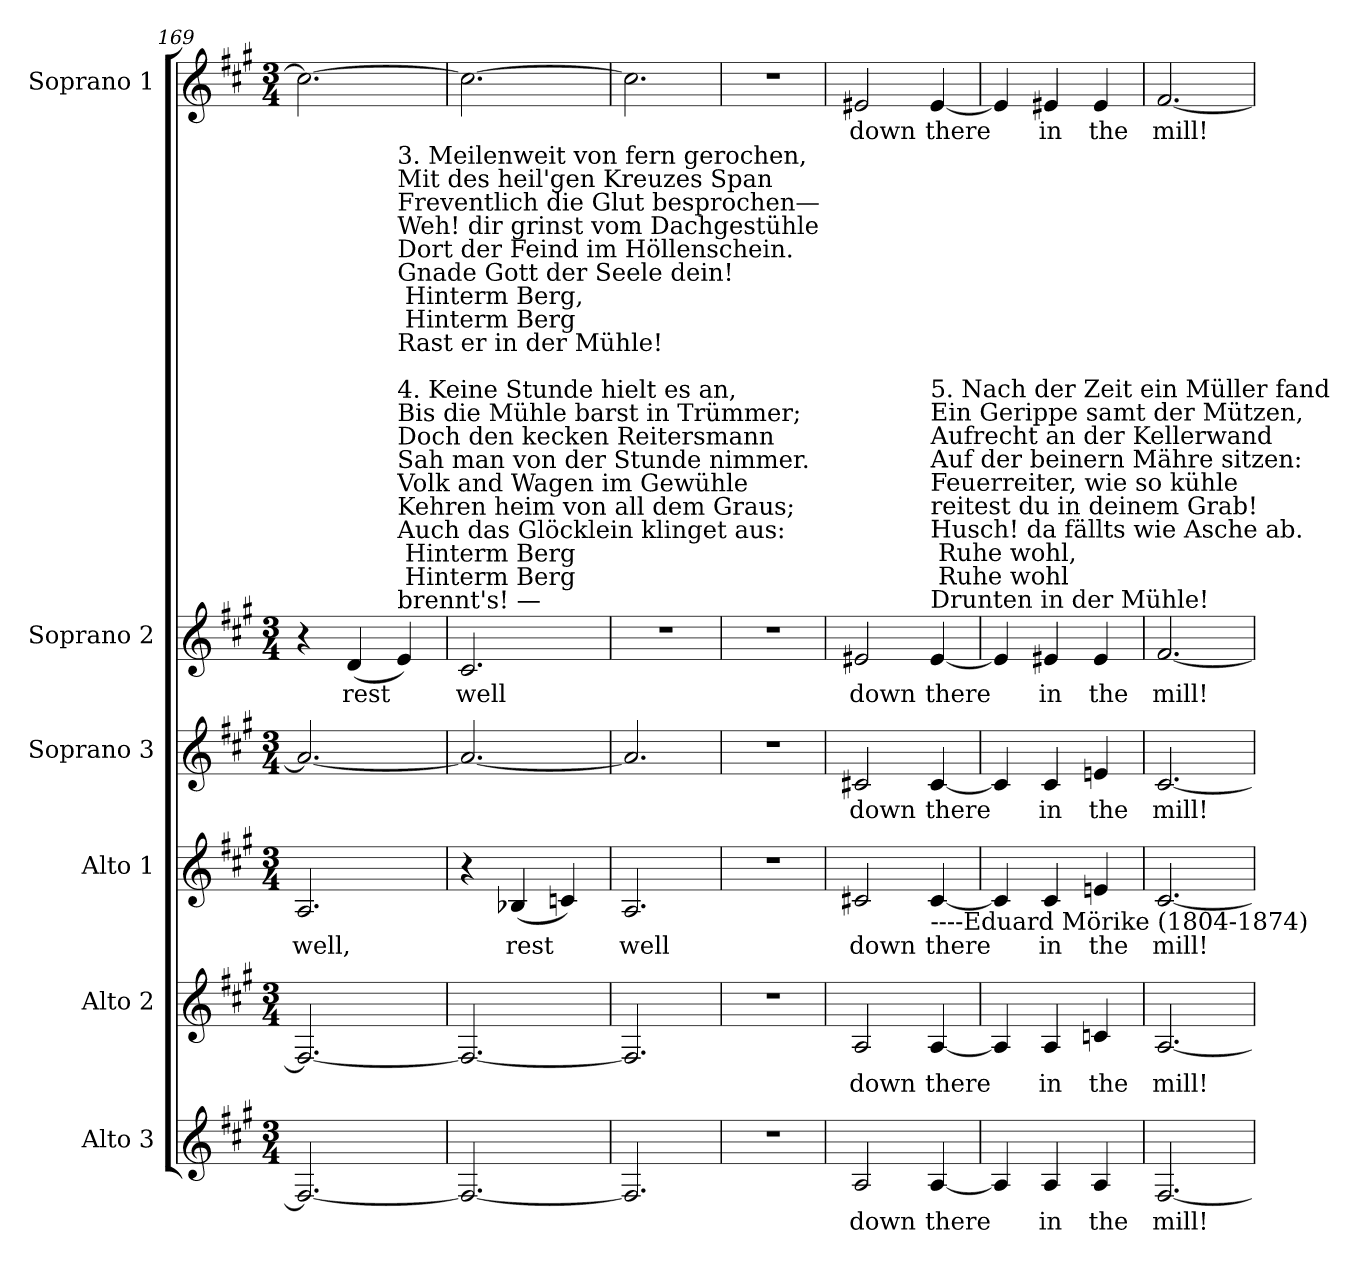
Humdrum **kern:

**kern	**text	**kern	**text	**kern	**text	**kern	**text	**kern	**text	**kern	**text
*part6	*part6	*part5	*part5	*part4	*part4	*part3	*part3	*part2	*part2	*part1	*part1
*staff6	*staff6	*staff5	*staff5	*staff4	*staff4	*staff3	*staff3	*staff2	*staff2	*staff1	*staff1
*I"Alto 3	*	*I"Alto 2	*	*I"Alto 1	*	*I"Soprano 3	*	*I"Soprano 2	*	*I"Soprano 1	*
*I'A 3	*	*I'A 2	*	*I'A 1	*	*I'S 3	*	*I'S 2	*	*I'S 1	*
*clefG2	*	*clefG2	*	*clefG2	*	*clefG2	*	*clefG2	*	*clefG2	*
*k[f#c#g#]	*	*k[f#c#g#]	*	*k[f#c#g#]	*	*k[f#c#g#]	*	*k[f#c#g#]	*	*k[f#c#g#]	*
*f#:	*	*f#:	*	*f#:	*	*f#:	*	*f#:	*	*f#:	*
*M3/4	*	*M3/4	*	*M3/4	*	*M3/4	*	*M3/4	*	*M3/4	*
=169	=169	=169	=169	=169	=169	=169	=169	=169	=169	=169	=169
!	!	!	!	!	!LO:LY:b	!	!	!	!	!	!
2.F#/_	.	2.F#/_	.	2.A/	well,	2.a/_	.	4r	.	2.cc#\_	.
!	!	!	!	!	!	!	!	!	!LO:LY:b	!	!
.	.	.	.	.	.	.	.	(<4d/	rest	.	.
!	!	!	!	!	!	!	!	!LO:TX:a:t=3.  Meilenweit von fern gerochen, \nMit des heil'gen Kreuzes Span \nFreventlich die Glut besprochen—\nWeh! dir grinst vom Dachgestühle \nDort der Feind im Höllenschein. \nGnade Gott der Seele dein! \n Hinterm Berg, \n Hinterm Berg \nRast er in der Mühle!\n\n4.  Keine Stunde hielt es an, \nBis die Mühle barst in Trümmer; \nDoch den kecken Reitersmann \nSah man von der Stunde nimmer. \nVolk and Wagen im Gewühle\nKehren heim von all dem Graus; \nAuch das Glöcklein klinget aus&colon; \n Hinterm Berg \n Hinterm Berg \nbrennt's! —	!	!	!
.	.	.	.	.	.	.	.	4e/)	.	.	.
=170	=170	=170	=170	=170	=170	=170	=170	=170	=170	=170	=170
!	!	!	!	!	!	!	!	!	!LO:LY:b	!	!
2.F#/_	.	2.F#/_	.	4r	.	2.a/_	.	2.c#/	well	2.cc#\_	.
!	!	!	!	!	!LO:LY:b	!	!	!	!	!	!
.	.	.	.	(<4B-X/	rest	.	.	.	.	.	.
.	.	.	.	4cn/)	.	.	.	.	.	.	.
=171	=171	=171	=171	=171	=171	=171	=171	=171	=171	=171	=171
!	!	!	!	!	!LO:LY:b	!	!	!	!	!	!
2.F#/]	.	2.F#/]	.	2.A/	well	2.a/]	.	2.r	.	2.cc#\]	.
=172	=172	=172	=172	=172	=172	=172	=172	=172	=172	=172	=172
2.r	.	2.r	.	2.r	.	2.r	.	2.r	.	2.r	.
=173	=173	=173	=173	=173	=173	=173	=173	=173	=173	=173	=173
!	!LO:LY:b	!	!	!	!	!	!	!	!	!	!
!	!	!	!LO:LY:b	!	!	!	!	!	!	!	!
!	!	!	!	!	!LO:LY:b	!	!	!	!	!	!
!	!	!	!	!	!	!	!LO:LY:b	!	!	!	!
!	!	!	!	!	!	!	!	!	!LO:LY:b	!	!
!	!	!	!	!	!	!	!	!	!	!	!LO:LY:b
2A/	down	2A/	down	2c#X/	down	2c#X/	down	2e#X/	down	2e#X/	down
!	!LO:LY:b	!	!	!	!	!	!	!	!	!	!
!	!	!	!LO:LY:b	!	!	!	!	!	!	!	!
!	!	!	!	!	!LO:LY:b	!	!	!	!	!	!
!	!	!	!	!	!	!	!LO:LY:b	!	!	!	!
!	!	!	!	!	!	!	!	!	!LO:LY:b	!	!
!	!	!	!	!	!	!	!	!LO:TX:a:t=5.  Nach der Zeit ein Müller fand \nEin Gerippe samt der Mützen, \nAufrecht an der Kellerwand \nAuf der beinern Mähre sitzen&colon; \nFeuerreiter, wie so kühle \nreitest du in deinem Grab! \nHusch! da fällts wie Asche ab. \n Ruhe wohl,\n Ruhe wohl\nDrunten in der Mühle!	!	!	!
!	!	!	!	!LO:TX:b:t=----Eduard Mörike (1804-1874)	!	!	!	!	!	!	!
!	!	!	!	!	!	!	!	!	!	!	!LO:LY:b
[4A/	there	[4A/	there	[4c#/	there	[4c#/	there	[4e#/	there	[4e#/	there
=174	=174	=174	=174	=174	=174	=174	=174	=174	=174	=174	=174
4A/]	.	4A/]	.	4c#/]	.	4c#/]	.	4e#/]	.	4e#/]	.
!	!LO:LY:b	!	!	!	!	!	!	!	!	!	!
!	!	!	!LO:LY:b	!	!	!	!	!	!	!	!
!	!	!	!	!	!LO:LY:b	!	!	!	!	!	!
!	!	!	!	!	!	!	!LO:LY:b	!	!	!	!
!	!	!	!	!	!	!	!	!	!LO:LY:b	!	!
!	!	!	!	!	!	!	!	!	!	!	!LO:LY:b
4A/	in	4A/	in	4c#/	in	4c#/	in	4e#X/	in	4e#X/	in
!	!LO:LY:b	!	!	!	!	!	!	!	!	!	!
!	!	!	!LO:LY:b	!	!	!	!	!	!	!	!
!	!	!	!	!	!LO:LY:b	!	!	!	!	!	!
!	!	!	!	!	!	!	!LO:LY:b	!	!	!	!
!	!	!	!	!	!	!	!	!	!LO:LY:b	!	!
!	!	!	!	!	!	!	!	!	!	!	!LO:LY:b
4A/	the	4cn/	the	4en/	the	4en/	the	4e#/	the	4e#/	the
=175	=175	=175	=175	=175	=175	=175	=175	=175	=175	=175	=175
!	!LO:LY:b	!	!	!	!	!	!	!	!	!	!
!	!	!	!LO:LY:b	!	!	!	!	!	!	!	!
!	!	!	!	!	!LO:LY:b	!	!	!	!	!	!
!	!	!	!	!	!	!	!LO:LY:b	!	!	!	!
!	!	!	!	!	!	!	!	!	!LO:LY:b	!	!
!	!	!	!	!	!	!	!	!	!	!	!LO:LY:b
[2.F#/	mill!	[2.A/	mill!	[2.c#/	mill!	[2.c#/	mill!	[2.f#/	mill!	[2.f#/	mill!
=	=	=	=	=	=	=	=	=	=	=	=
*-	*-	*-	*-	*-	*-	*-	*-	*-	*-	*-	*-
